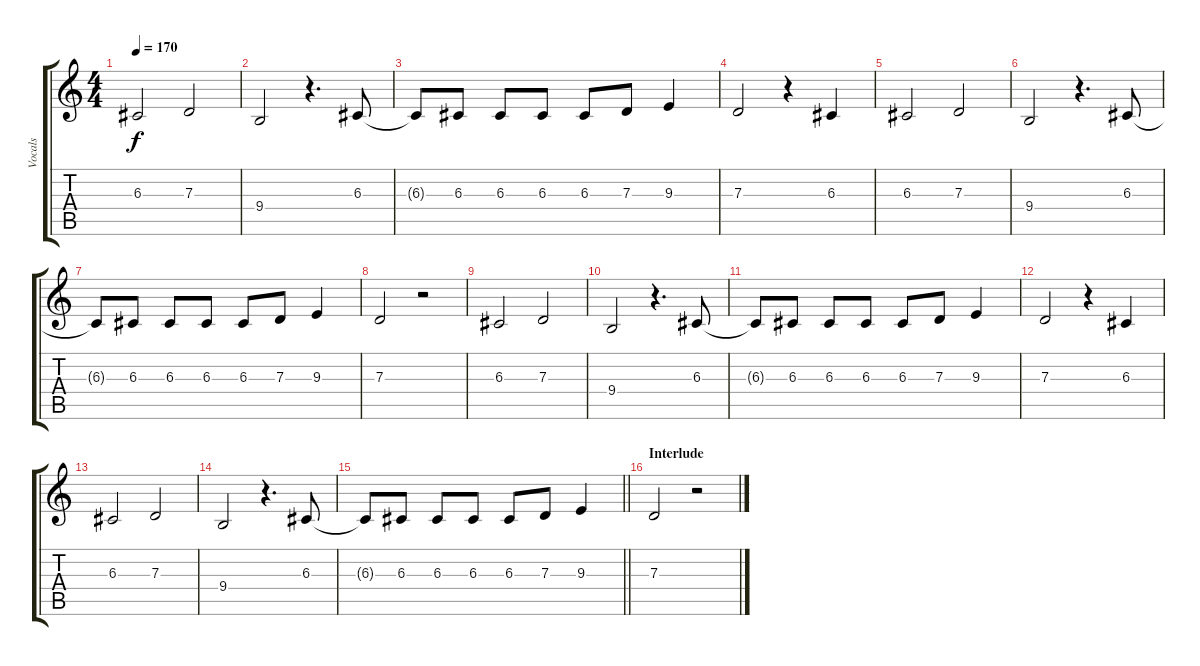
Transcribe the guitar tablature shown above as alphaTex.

\track ("Vocals" "Vocals") {instrument altosax}
\staff {score tabs}
\tuning (E4 B3 G3 D3 A2 E2) {hide}
\ts (4 4)
\tempo 170
\clef g2
\ks c
6.3.2{dy f} 7.3.2 |
9.4.2 r.4{d} 6.3.8 |
6.3{t}.8 6.3.8 6.3.8 6.3.8 6.3.8 7.3.8 9.3.4 |
7.3.2 r.4 6.3.4 |
6.3.2 7.3.2 |
9.4.2 r.4{d} 6.3.8 |
6.3{t}.8 6.3.8 6.3.8 6.3.8 6.3.8 7.3.8 9.3.4 |
7.3.2 r.2 |
6.3.2 7.3.2 |
9.4.2 r.4{d} 6.3.8 |
6.3{t}.8 6.3.8 6.3.8 6.3.8 6.3.8 7.3.8 9.3.4 |
7.3.2 r.4 6.3.4 |
6.3.2 7.3.2 |
9.4.2 r.4{d} 6.3.8 |
\barLineRight lightlight
6.3{t}.8 6.3.8 6.3.8 6.3.8 6.3.8 7.3.8 9.3.4 |
\section ("" "Interlude")
7.3.2 r.2
